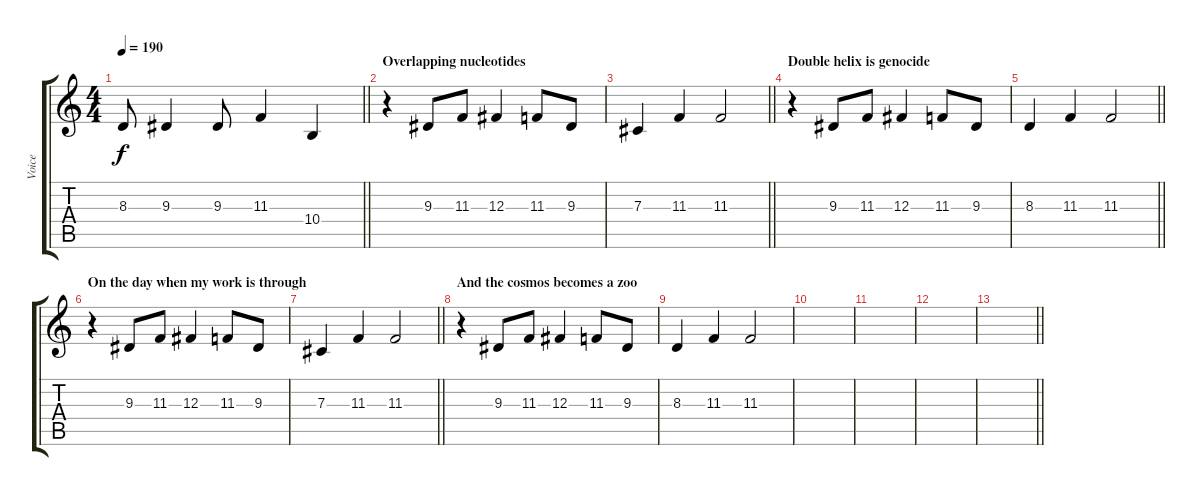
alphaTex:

\track ("Voice" "Voice") {instrument lead1square}
\staff {score tabs}
\tuning (Eb4 Bb3 Gb3 Db3 Ab2 Eb2) {hide}
\ts (4 4)
\tempo 190
\clef g2
\barLineRight lightlight
\ks c
8.3{t}.8{dy f} 9.3.4 9.3.8 11.3.4 10.4.4 |
\section ("" "Overlapping nucleotides ")
r.4 9.3.8 11.3.8 12.3.4 11.3.8 9.3.8 |
\barLineRight lightlight
7.3.4 11.3.4 11.3.2 |
\section ("" "Double helix is genocide ")
r.4 9.3.8 11.3.8 12.3.4 11.3.8 9.3.8 |
\barLineRight lightlight
8.3.4 11.3.4 11.3.2 |
\section ("" "On the day when my work is through ")
r.4 9.3.8 11.3.8 12.3.4 11.3.8 9.3.8 |
\barLineRight lightlight
7.3.4 11.3.4 11.3.2 |
\section ("" "And the cosmos becomes a zoo")
r.4 9.3.8 11.3.8 12.3.4 11.3.8 9.3.8 |
8.3.4 11.3.4 11.3.2 |
|
|
|
\barLineRight lightlight
